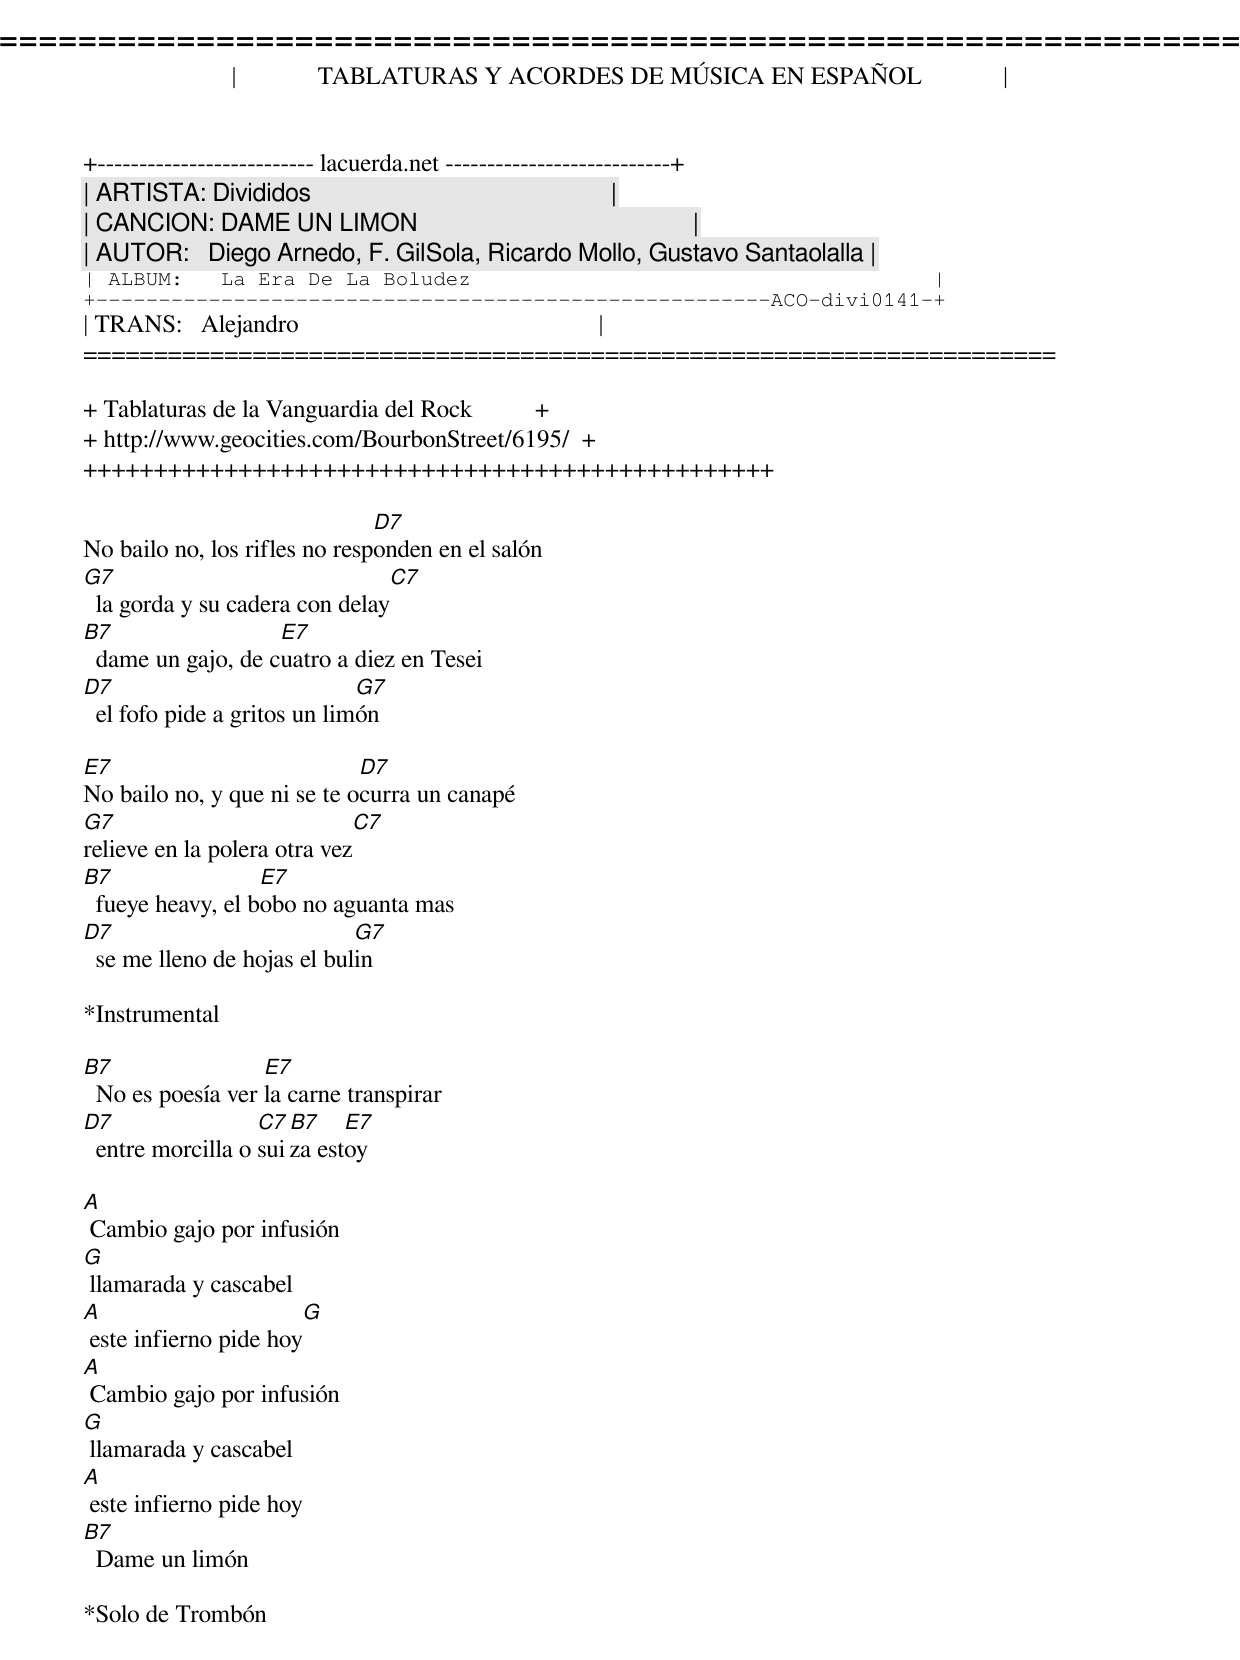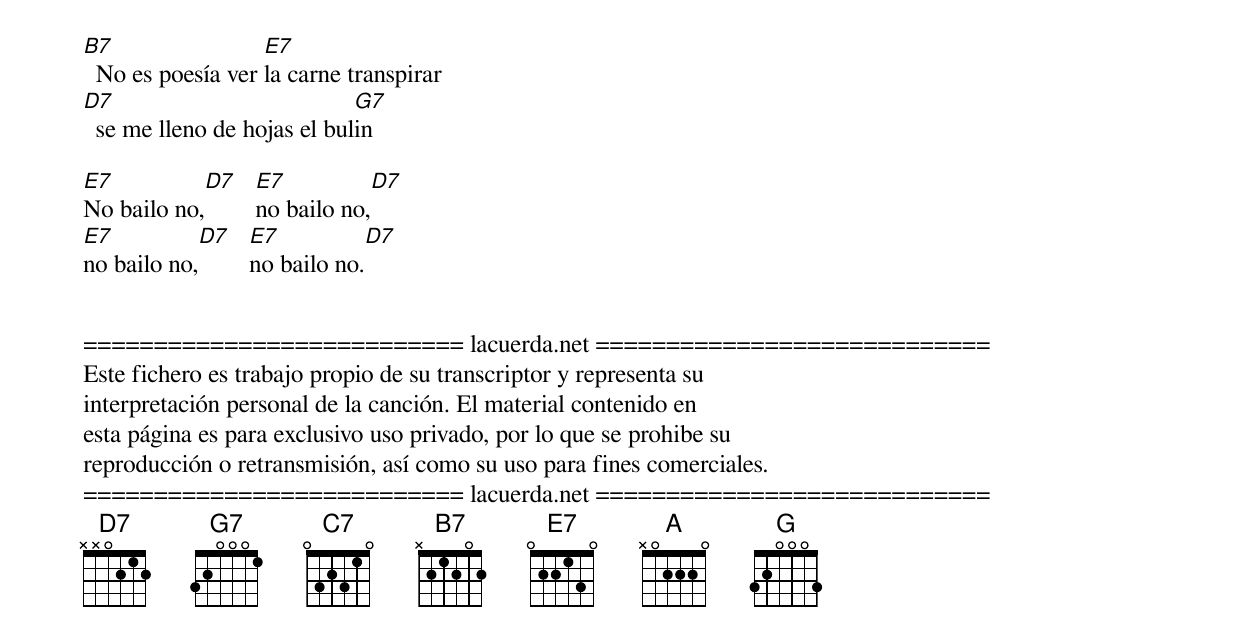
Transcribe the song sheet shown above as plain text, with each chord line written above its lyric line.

=====================================================================
|             TABLATURAS Y ACORDES DE MÚSICA EN ESPAÑOL             |
+-------------------------- lacuerda.net ---------------------------+
| ARTISTA: Divididos                                                |
| CANCION: DAME UN LIMON                                            |
| AUTOR:   Diego Arnedo, F. GilSola, Ricardo Mollo, Gustavo Santaolalla |
| ALBUM:   La Era De La Boludez                                     |
+------------------------------------------------------ACO-divi0141-+
| TRANS:   Alejandro                                                |
=====================================================================

+ Tablaturas de la Vanguardia del Rock          +
+ http://www.geocities.com/BourbonStreet/6195/  +
+++++++++++++++++++++++++++++++++++++++++++++++++

                               D7
No bailo no, los rifles no responden en el salón
G7                              C7
  la gorda y su cadera con delay
B7                  E7
  dame un gajo, de cuatro a diez en Tesei
D7                            G7
  el fofo pide a gritos un limón

E7                           D7
No bailo no, y que ni se te ocurra un canapé
G7                            C7
relieve en la polera otra vez
B7                 E7
  fueye heavy, el bobo no aguanta mas
D7                           G7
  se me lleno de hojas el bulin

*Instrumental

B7                 E7
  No es poesía ver la carne transpirar
D7                 C7 B7    E7
  entre morcilla o suiza estoy

A
 Cambio gajo por infusión
G
 llamarada y cascabel
A                        G
 este infierno pide hoy
A
 Cambio gajo por infusión
G
 llamarada y cascabel
A
 este infierno pide hoy
B7
  Dame un limón

*Solo de Trombón

B7                 E7
  No es poesía ver la carne transpirar
D7                           G7
  se me lleno de hojas el bulin

E7          D7 E7           D7
No bailo no,   no bailo no,
E7          D7 E7           D7
no bailo no,   no bailo no.


=========================== lacuerda.net ============================
Este fichero es trabajo propio de su transcriptor y representa su
interpretación personal de la canción. El material contenido en
esta página es para exclusivo uso privado, por lo que se prohibe su
reproducción o retransmisión, así como su uso para fines comerciales.
=========================== lacuerda.net ============================
